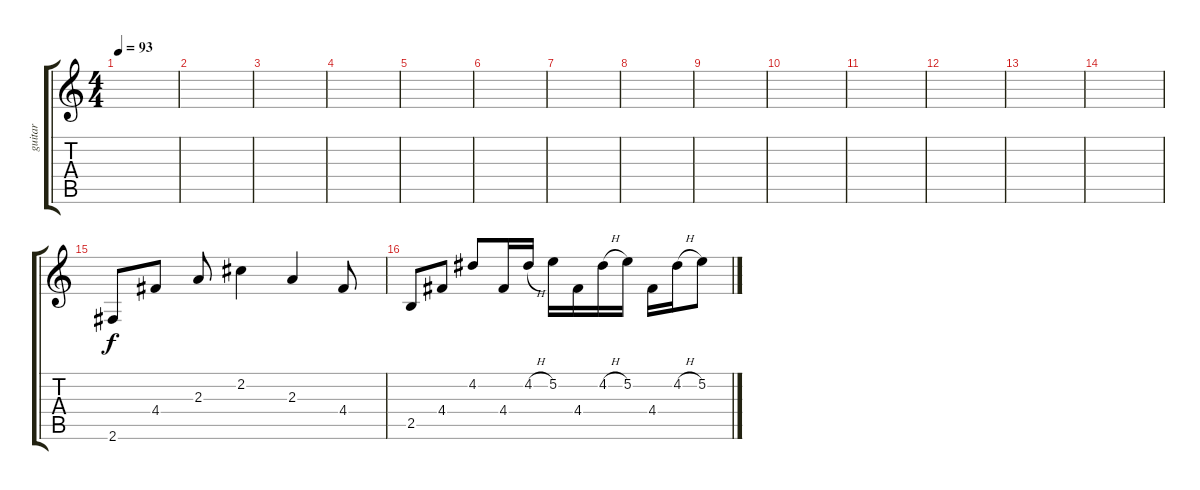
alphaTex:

\track ("guitar" "guitar") {instrument acousticguitarnylon}
\staff {score tabs}
\tuning (E4 B3 G3 D3 A2 E2) {hide}
\ts (4 4)
\tempo 93
\clef g2
\ks c
|
|
|
|
|
|
|
|
|
|
|
|
|
|
2.6.8 4.4.8 2.3.8 2.2.4 2.3.4 4.4.8 |
2.5.8 4.4.8 4.2.8 4.4.16 4.2{h}.16 5.2.16 4.4.16 4.2{h}.16 5.2.16 4.4.16 4.2{h}.16 5.2.8
